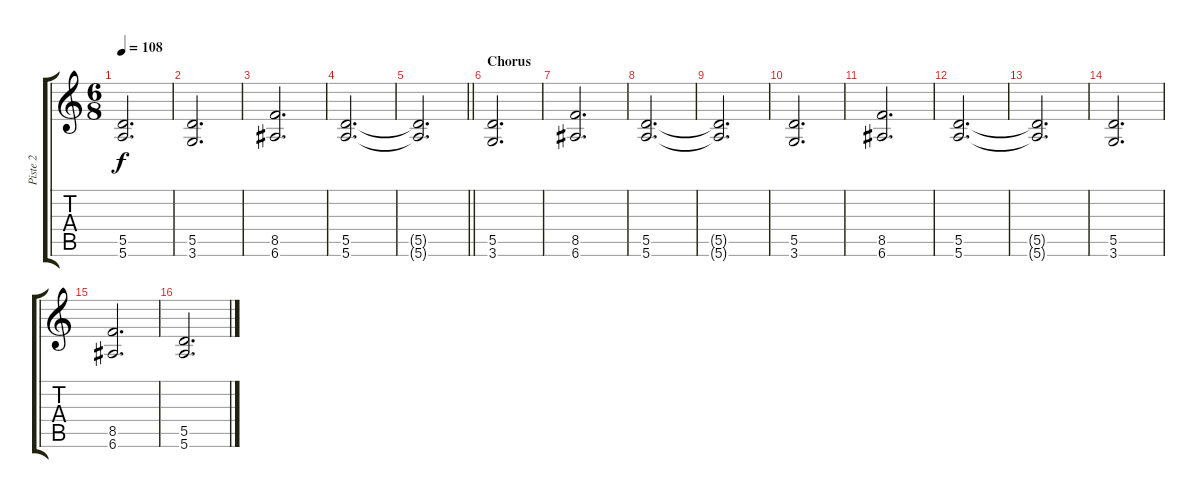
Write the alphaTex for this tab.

\track ("Piste 2" "Piste 2") {instrument overdrivenguitar}
\staff {score tabs}
\tuning (E4 B3 G3 D3 A2 E2) {hide}
\ts (6 8)
\tempo 108
\clef g2
\ks c
(5.5{t} 5.6{t}).2{d dy f} |
(5.5 3.6).2{d} |
(8.5 6.6).2{d} |
(5.5 5.6).2{d} |
\barLineRight lightlight
(5.5{t} 5.6{t}).2{d} |
\section ("" "Chorus")
(5.5 3.6).2{d volume 10 instrument overdrivenguitar} |
(8.5 6.6).2{d} |
(5.5 5.6).2{d} |
(5.5{t} 5.6{t}).2{d} |
(5.5 3.6).2{d} |
(8.5 6.6).2{d} |
(5.5 5.6).2{d} |
(5.5{t} 5.6{t}).2{d} |
(5.5 3.6).2{d} |
(8.5 6.6).2{d} |
(5.5 5.6).2{d}
